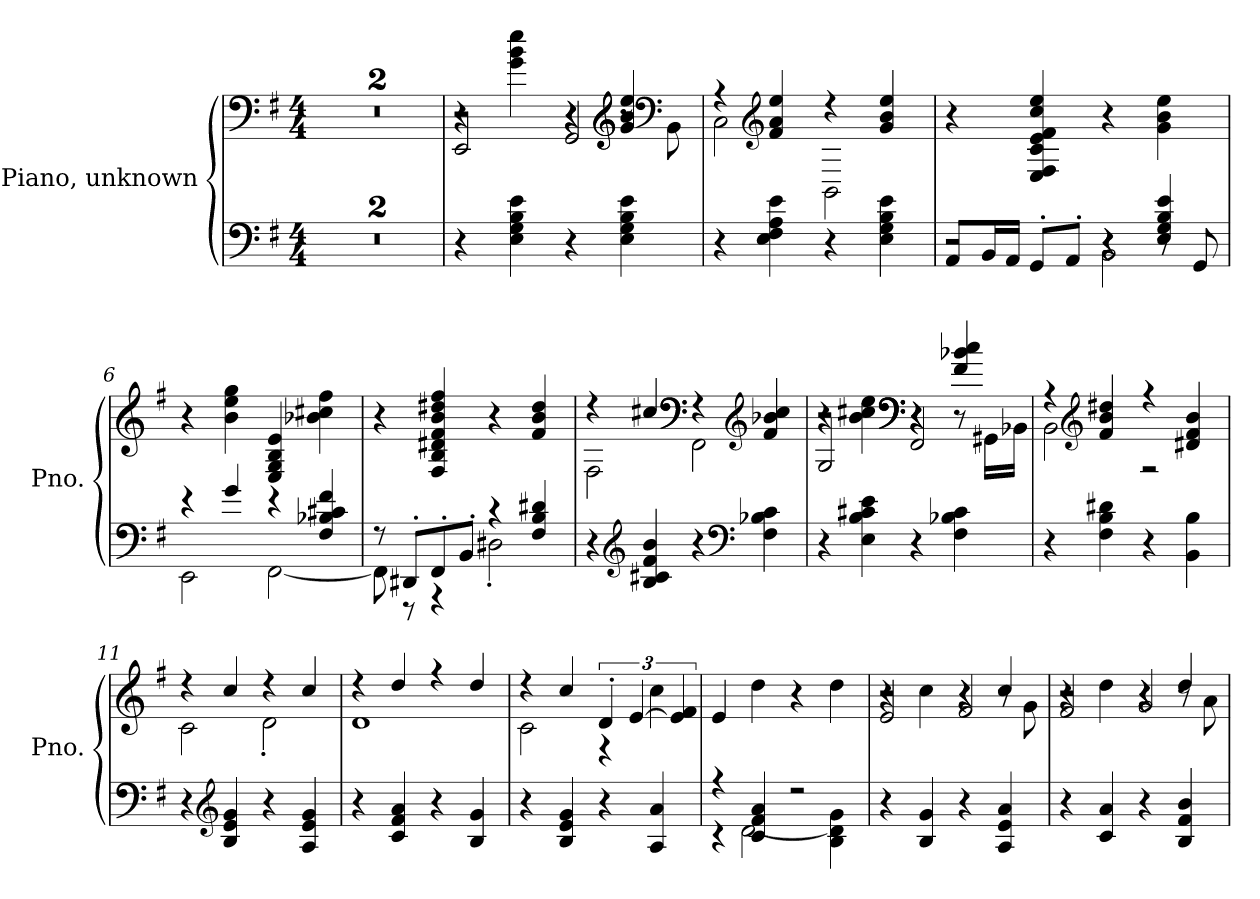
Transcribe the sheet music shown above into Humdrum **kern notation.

**kern	**kern
*part1	*part1
*staff2	*staff1
*I"Piano, unknown	*
*I'Pno.	*
*clefF4	*clefF4
*k[f#]	*k[f#]
*M4/4	*M4/4
*MM120	*MM120
=1	=1
1r	1r
=2	=2
1r	1r
=3	=3
*	*^
*	*	*^
4r	2r	4r	2EE/
4E\ 4G\ 4B\ 4e\	.	4g\ 4b\ 4ee\	.
4r	4r	4r	2GG/
*	*clefG2	*	*
4E\ 4G\ 4B\ 4e\	4g/ 4b/ 4ee/	8r	.
*	*clefF4	*	*
.	.	8BB\	.
*	*	*v	*v
=4	=4	=4
4r	4r	2C\
*	*clefG2	*
4E\ 4F#\ 4A\ 4e\	4f#/ 4a/ 4ee/	.
4r	4r	2BB\
4E\ 4G\ 4B\ 4e\	4g/ 4b/ 4ee/	.
*	*v	*v
=5	=5
*^	*
*	*^	*
2r	2r	8AA/L	4r
.	.	16BB/L	.
.	.	16AA/JJ	.
.	.	8GG'/L	4E/ 4F#/ 4c/ 4e/ 4f#/ 4cc/ 4ee/
.	.	8AA'/J	.
4r	2BB\	4r	4r
4E/ 4G/ 4B/ 4e/	.	8r	4g\ 4b\ 4ee\
.	.	8GG/	.
*	*v	*v	*
=6	=6	=6
4r	2EE\	4r
4g/	.	4b\ 4ee\ 4gg\
4r	[2FF#\	4E/ 4G/ 4B/ 4e/
4F#/ 4B-X/ 4c#X/ 4f#/	.	4b-X\ 4cc#X\ 4ff#\
!!LO:LB:g=z
=7	=7	=7
8r	8FF#\]	4r
8DD#X'/L	8r	.
8FF#'/	4r	4F#/ 4B/ 4d#X/ 4f#/ 4b/ 4dd#X/ 4ff#/
8BB'/J	.	.
4r	2D#X'\	4r
4F#/ 4B/ 4d#X/	.	4f#/ 4b/ 4dd#/
*v	*v	*
=8	=8
*	*^
4r	4r	2F#\
*clefG2	*	*
4B/ 4c#X/ 4f#/ 4b/	4cc#X/	.
*	*clefF4	*
4r	4r	2FF#\
*clefF4	*clefG2	*
4F#\ 4B-X\ 4c#\	4f#/ 4b-X/ 4cc#/	.
=9	=9	=9
*	*	*^
4r	2r	4r	2G/
4E\ 4B\ 4c#X\ 4e\	.	4b\ 4cc#X\ 4ee\	.
*	*clefF4	*	*
4r	4r	4r	2FF#/
4F#\ 4B-X\ 4c#\	4f#/ 4b-X/ 4cc#/	8r	.
.	.	16GG#X\LL	.
.	.	16BB-X\JJ	.
*	*	*v	*v
=10	=10	=10
4r	4r	2BB\
*	*clefG2	*
4F#\ 4B\ 4d#X\	4f#/ 4b/ 4dd#X/	.
4r	4r	2r
4BB\ 4B\	4d#X/ 4f#/ 4b/	.
!!LO:LB:g=z	!!
=11	=11	=11
4r	4r	2c\
*clefG2	*	*
4B/ 4e/ 4g/	4cc/	.
4r	4r	2d'\
4A/ 4e/ 4g/	4cc/	.
=12	=12	=12
4r	4r	1d
4c/ 4f#/ 4a/	4dd/	.
4r	4r	.
4B/ 4g/	4dd/	.
=13	=13	=13
4r	4r	2c\
4B/ 4e/ 4g/	4cc/	.
4r	6d'/	4r
.	[6e/	.
4A/ 4a/	.	4cc\
.	6e/] 6f#/	.
*	*v	*v
=14	=14
*^	*
4r	4r	4e/
4c/ 4f#/ 4a/	[2d\	4dd\
2r	.	4r
.	4B\ 4d\] 4g\	4dd\
*v	*v	*
=15	=15
*	*^
*	*	*^
4r	2r	4r	2e/
4B/ 4g/	.	4cc\	.
4r	4r	4r	2f#/
4A/ 4e/ 4a/	4cc/	8r	.
.	.	8g\	.
=16	=16	=16	=16
4r	2r	4r	2f#/
4c/ 4a/	.	4dd\	.
4r	4r	4r	2g/
4B/ 4f#/ 4b/	4dd/	8r	.
.	.	8a\	.
*	*v	*v	*v
=	=
*-	*-
